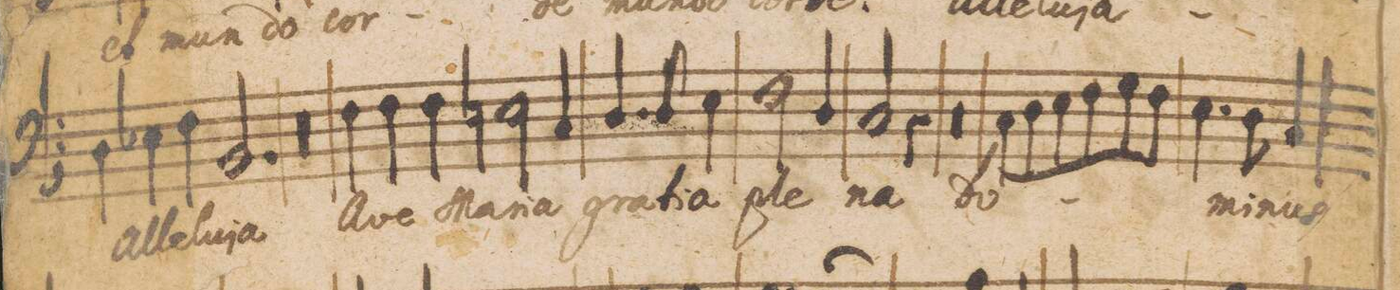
**kern	**text
*I"Baſso	*
*clefF4	*
*k[b-]	*
*met(C|)	*
*M3/4	*
4D\	al-
4E-X\	-le-
4F\	-lu-
=44	=44
2.BB-/	-ja
=45	=45
0.r	.
=46	=46
=47	=47
=48	=48
=49	=49
4F\	A-
4F\	-ve
4F\	Ma-
=50-	=50
2En\	-ri-
4C/	-a
=51	=51
4.D/	gra-
8D/	-ti-
4E\	-a
=52	=52
2F\	ple-
4D/	.
=53	=53
2C/	-na
4r	.
=54	=54
1.r	.
=55	=55
=56	=56
8C\L	Do-
8D\	.
8E\	.
8F\	.
8G\	.
8F\J	.
=57	=57
4.E\	.
8D\	-mi-
4C/	-nus
=58	=58
*-	*-
